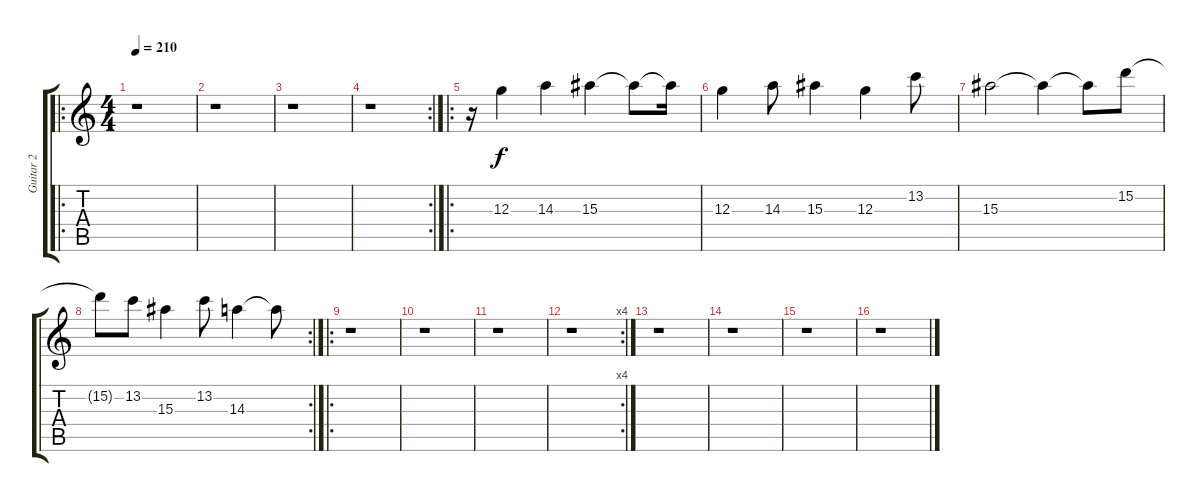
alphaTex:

\track ("Guitar 2" "Guitar 2") {instrument overdrivenguitar}
\staff {score tabs}
\tuning (E4 B3 G3 D3 A2 E2) {hide}
\ro
\ts (4 4)
\tempo 210
\clef g2
\ks c
r.1{dy f instrument overdrivenguitar} |
r.1 |
r.1 |
\rc 2
r.1 |
\ro
r.16 12.3.4 14.3.4 15.3.4 15.3{t}.8 15.3{t}.16 |
12.3.4 14.3.8 15.3.4 12.3.4 13.2.8 |
15.3.2 15.3{t}.4 15.3{t}.8 15.2.8 |
\rc 2
15.2{t}.8 13.2.8 15.3.4 13.2.8 14.3.4 14.3{t}.8 |
\ro
r.1 |
r.1 |
r.1 |
\rc 4
r.1 |
r.1 |
r.1 |
r.1 |
r.1
